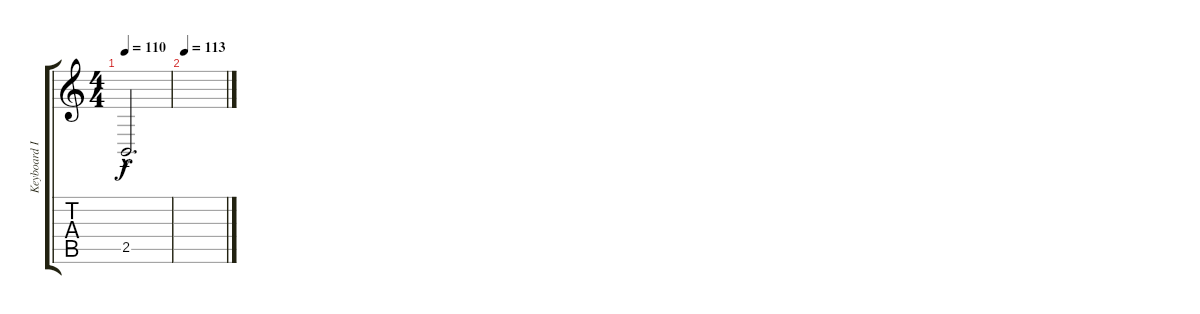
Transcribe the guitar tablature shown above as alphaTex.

\track ("Keyboard I" "Keyboard I") {instrument piccolo}
\staff {score tabs}
\tuning (E4 B3 G3 D3 A2 E2) {hide}
\ts (4 4)
\tempo 110
\clef g2
\ks c
2.5{hac}.2{d dy f} |
\tempo 113
